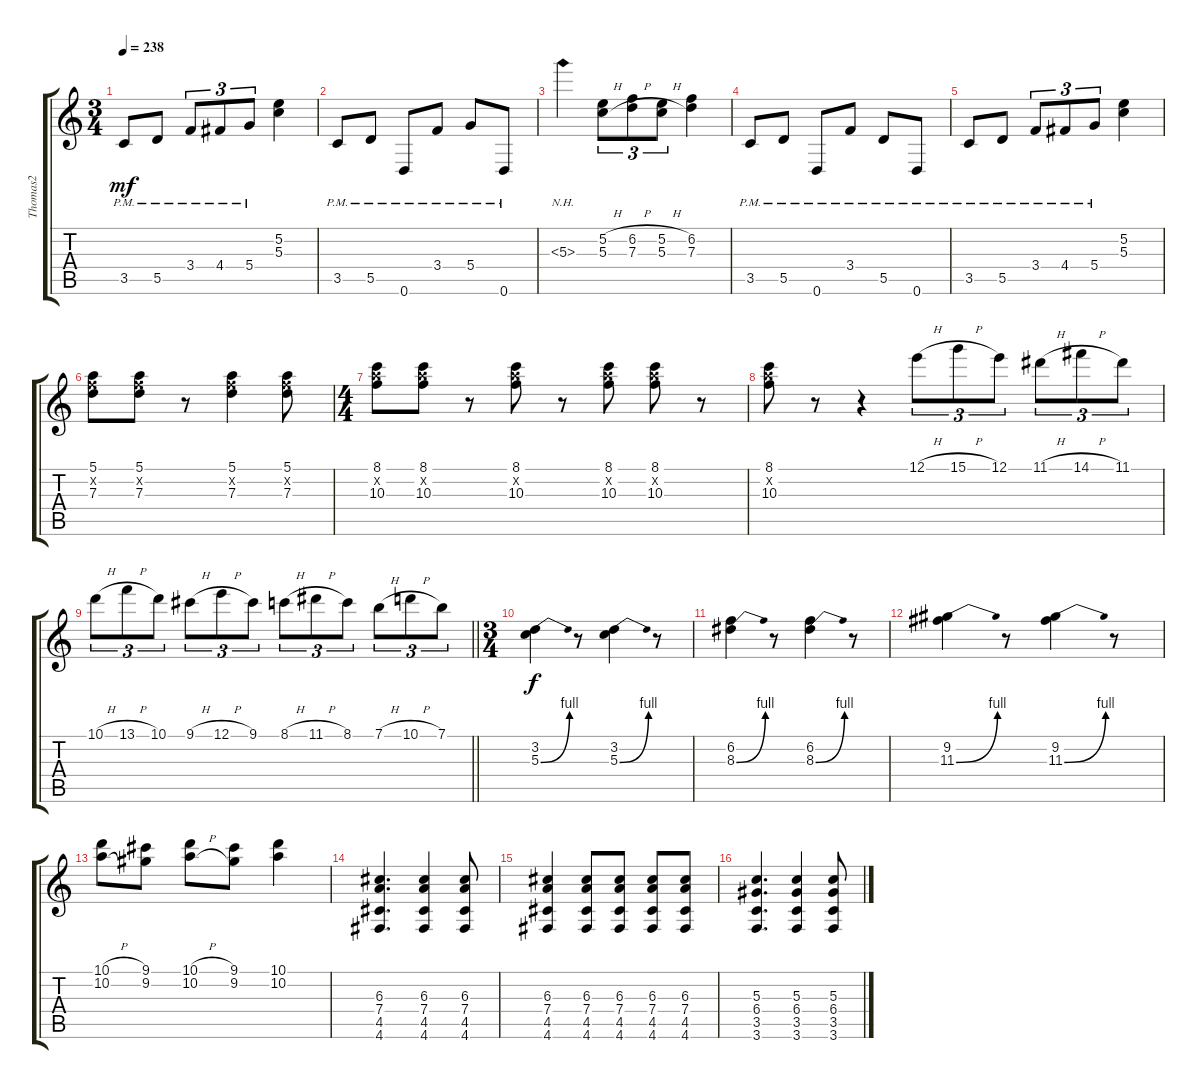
\track ("Thomas2" "Thomas2") {instrument overdrivenguitar}
\staff {score tabs}
\tuning (E4 B3 G3 D3 A2 D2) {hide}
\ts (3 4)
\tempo 238
\clef g2
\ks c
3.5{pm}.8{dy mf} 5.5{pm}.8 3.4{pm}.8{tu (3 2)} 4.4{pm}.8{tu (3 2)} 5.4{pm}.8{tu (3 2)} (5.2 5.3).4 |
3.5{pm}.8 5.5{pm}.8 0.6{pm}.8 3.4{pm}.8 5.4{pm}.8 0.6{pm}.8 |
5.3{nh}.4 (5.2{h} 5.3{h}).8{tu (3 2)} (6.2{h} 7.3{h}).8{tu (3 2)} (5.2{h} 5.3{h}).8{tu (3 2)} (6.2 7.3).4 |
3.5{pm}.8 5.5{pm}.8 0.6{pm}.8 3.4{pm}.8 5.5{pm}.8 0.6{pm}.8 |
3.5{pm}.8 5.5{pm}.8 3.4{pm}.8{tu (3 2)} 4.4{pm}.8{tu (3 2)} 5.4{pm}.8{tu (3 2)} (5.2 5.3).4 |
(5.1 6.2{x} 7.3).8 (5.1 6.2{x} 7.3).8 r.8 (5.1 6.2{x} 7.3).4 (5.1 6.2{x} 7.3).8 |
\ts (4 4)
(8.1 10.2{x} 10.3).8 (8.1 10.2{x} 10.3).8 r.8 (8.1 10.2{x} 10.3).8 r.8 (8.1 10.2{x} 10.3).8 (8.1 10.2{x} 10.3).8 r.8 |
(8.1 10.2{x} 10.3).8 r.8 r.4 12.1{h}.8{tu (3 2)} 15.1{h}.8{tu (3 2)} 12.1.8{tu (3 2)} 11.1{h}.8{tu (3 2)} 14.1{h}.8{tu (3 2)} 11.1.8{tu (3 2)} |
\barLineRight lightlight
10.1{h}.8{tu (3 2)} 13.1{h}.8{tu (3 2)} 10.1.8{tu (3 2)} 9.1{h}.8{tu (3 2)} 12.1{h}.8{tu (3 2)} 9.1.8{tu (3 2)} 8.1{h}.8{tu (3 2)} 11.1{h}.8{tu (3 2)} 8.1.8{tu (3 2)} 7.1{h}.8{tu (3 2)} 10.1{h}.8{tu (3 2)} 7.1.8{tu (3 2)} |
\ts (3 4)
(3.2 5.3{be (bend 0 0 60 4)}).4{dy f} r.8 (3.2 5.3{be (bend 0 0 60 4)}).4 r.8 |
(6.2 8.3{be (bend 0 0 60 4)}).4 r.8 (6.2 8.3{be (bend 0 0 60 4)}).4 r.8 |
(9.2 11.3{be (bend 0 0 60 4)}).4 r.8 (9.2 11.3{be (bend 0 0 60 4)}).4 r.8 |
(10.1{h} 10.2{h}).8 (9.1 9.2).8 (10.1{h} 10.2{h}).8 (9.1 9.2).8 (10.1 10.2).4 |
(6.3 7.4 4.5 4.6).4{d} (6.3 7.4 4.5 4.6).4 (6.3 7.4 4.5 4.6).8 |
(6.3 7.4 4.5 4.6).4 (6.3 7.4 4.5 4.6).8 (6.3 7.4 4.5 4.6).8 (6.3 7.4 4.5 4.6).8 (6.3 7.4 4.5 4.6).8 |
(5.3 6.4 3.5 3.6).4{d} (5.3 6.4 3.5 3.6).4 (5.3 6.4 3.5 3.6).8
